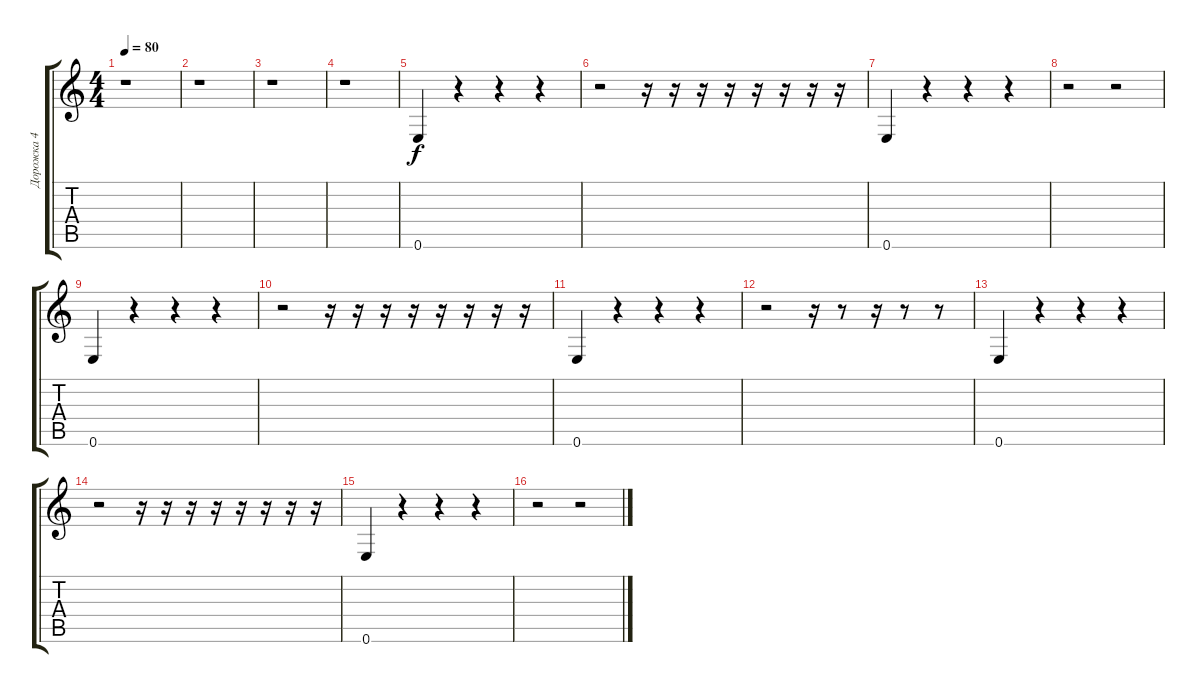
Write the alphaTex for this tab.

\track ("Дорожка 4" "Дорожка 4") {instrument electricbassfinger}
\staff {score tabs}
\tuning (E4 B3 G3 D3 A2 E2) {hide}
\ts (4 4)
\tempo 80
\clef g2
\ks c
r.1{dy f instrument electricbassfinger} |
r.1 |
r.1 |
r.1 |
0.6.4 r.4 r.4 r.4 |
r.2 r.16 r.16 r.16 r.16 r.16 r.16 r.16 r.16 |
0.6.4 r.4 r.4 r.4 |
r.2 r.2 |
0.6.4 r.4 r.4 r.4 |
r.2 r.16 r.16 r.16 r.16 r.16 r.16 r.16 r.16 |
0.6.4 r.4 r.4 r.4 |
r.2 r.16 r.8 r.16 r.8 r.8 |
0.6.4 r.4 r.4 r.4 |
r.2 r.16 r.16 r.16 r.16 r.16 r.16 r.16 r.16 |
0.6.4 r.4 r.4 r.4 |
r.2 r.2
